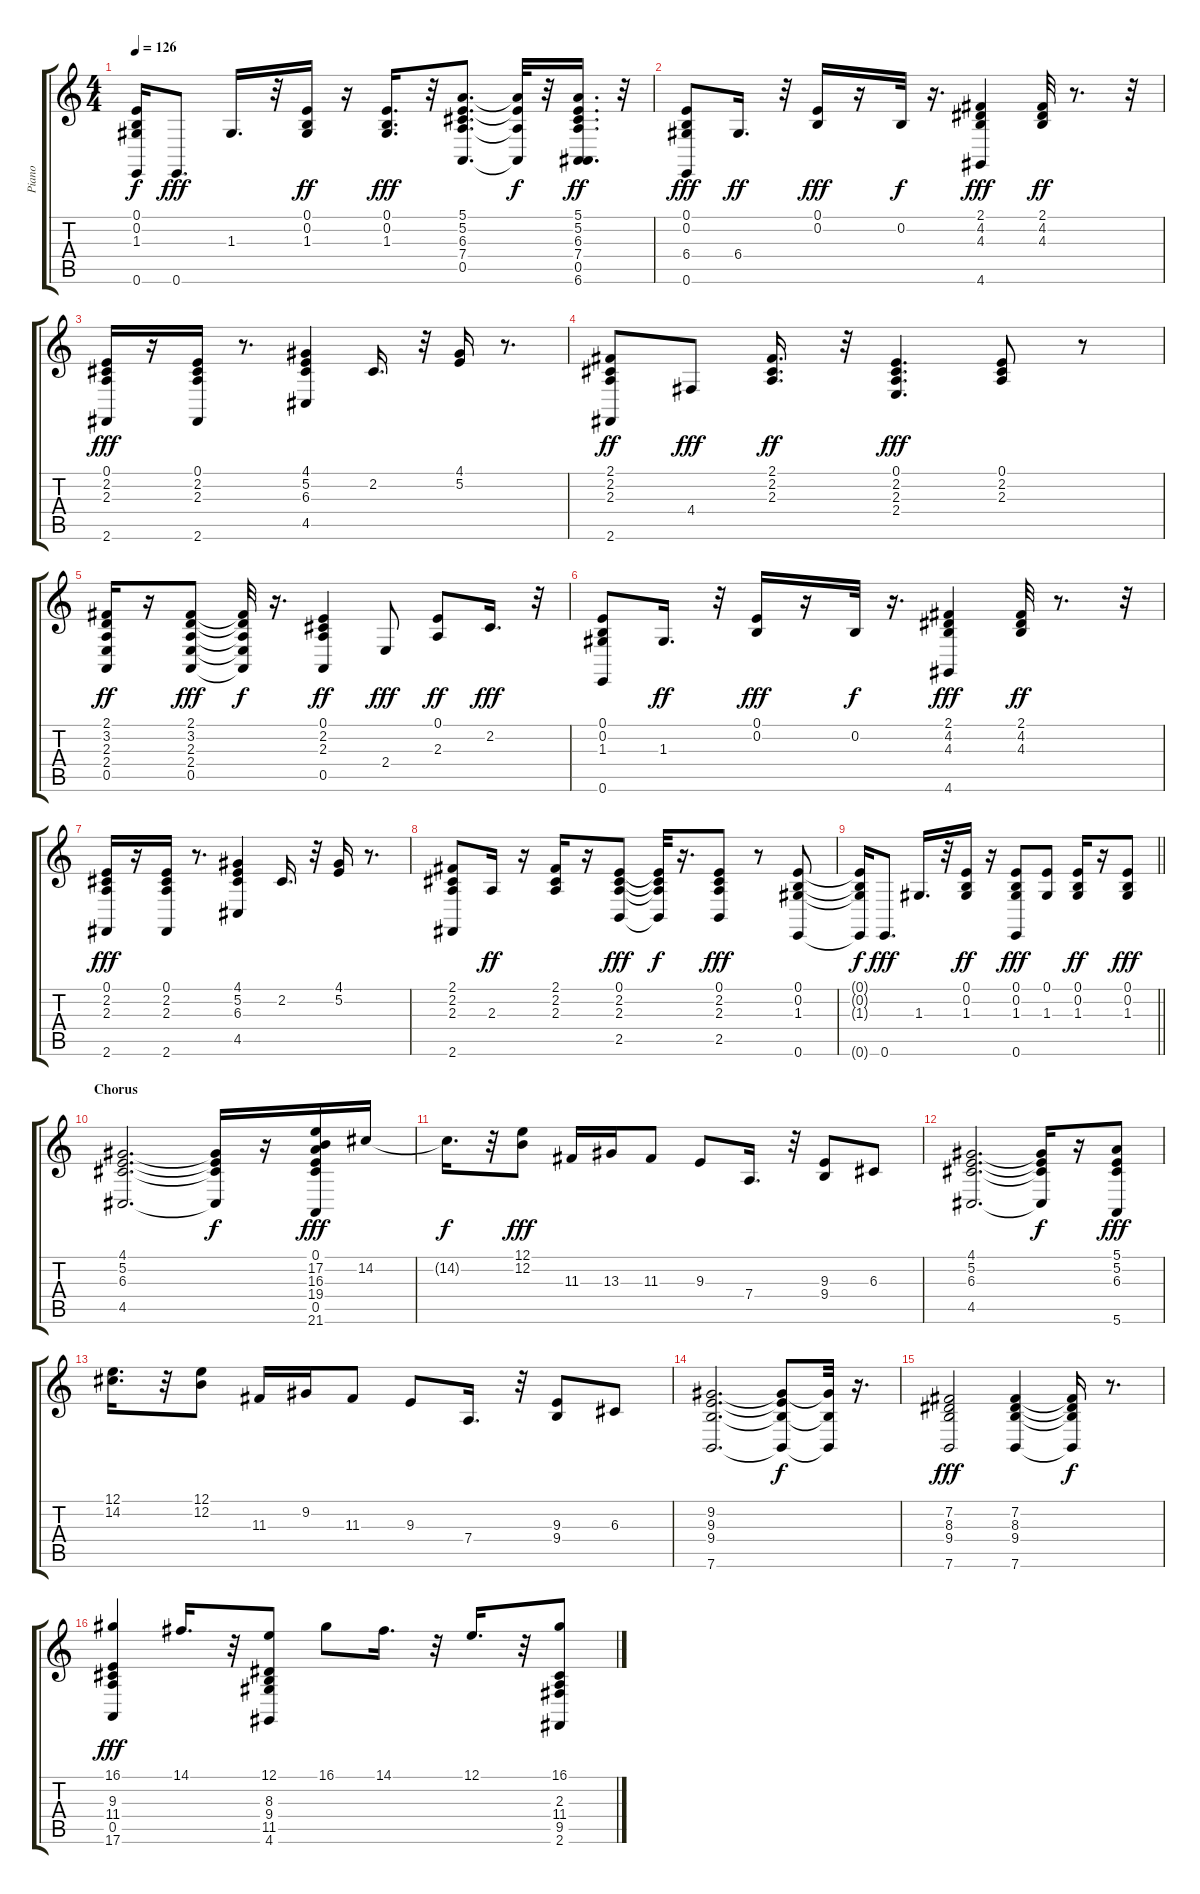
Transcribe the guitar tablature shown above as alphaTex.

\track ("Piano" "Piano") {instrument brightacousticpiano}
\staff {score tabs}
\tuning (E4 B3 G3 D3 A2 E2) {hide}
\ts (4 4)
\tempo 126
\clef g2
\ks c
(0.1{t} 0.2{t} 1.3{t} 0.6{t}).16{dy f} 0.6.8{d dy fff} 1.3.16{d} r.32 (0.1 0.2 1.3).16{dy ff} r.16 (0.1 0.2 1.3).16{d dy fff} r.32 (5.1 5.2 6.3 7.4 0.5).8{d} (5.1{t} 5.2{t} 7.4{t} 0.5{t}).32{dy f} r.32 (5.1 5.2 6.3 7.4 0.5 6.6).16{d dy ff} r.32 |
(0.1 0.2 6.4 0.6).8{dy fff} 6.4.16{d dy ff} r.32 (0.1 0.2).16{dy fff} r.16 0.2.32{dy f} r.16{d} (2.1 4.2 4.3 4.6).4{dy fff} (2.1 4.2 4.3).32{dy ff} r.8{d} r.32 |
(0.1 2.2 2.3 2.6).16{dy fff} r.16 (0.1 2.2 2.3 2.6).16 r.8{d} (4.1 5.2 6.3 4.5).4 2.2.16{d} r.32 (4.1 5.2).16 r.8{d} |
(2.1 2.2 2.3 2.6).8{dy ff} 4.4.8{dy fff} (2.1 2.2 2.3).16{d dy ff} r.32 (0.1 2.2 2.3 2.4).4{d dy fff} (0.1 2.2 2.3).8 r.8 |
(2.1 3.2 2.3 2.4 0.5).16{dy ff} r.16 (2.1 3.2 2.3 2.4 0.5).8{dy fff} (2.1{t} 3.2{t} 2.3{t} 2.4{t} 0.5{t}).32{dy f} r.16{d} (0.1 2.2 2.3 0.5).4{dy ff} 2.4.8{dy fff} (0.1 2.3).8{dy ff} 2.2.16{d dy fff} r.32 |
(0.1 0.2 1.3 0.6).8 1.3.16{d dy ff} r.32 (0.1 0.2).16{dy fff} r.16 0.2.32{dy f} r.16{d} (2.1 4.2 4.3 4.6).4{dy fff} (2.1 4.2 4.3).32{dy ff} r.8{d} r.32 |
(0.1 2.2 2.3 2.6).16{dy fff} r.16 (0.1 2.2 2.3 2.6).16 r.8{d} (4.1 5.2 6.3 4.5).4 2.2.16{d} r.32 (4.1 5.2).16 r.8{d} |
(2.1 2.2 2.3 2.6).8 2.3.16{dy ff} r.16 (2.1 2.2 2.3).16 r.16 (0.1 2.2 2.3 2.5).8{dy fff} (0.1{t} 2.2{t} 2.3{t} 2.5{t}).32{dy f} r.16{d} (0.1 2.2 2.3 2.5).8{dy fff} r.8 (0.1 0.2 1.3 0.6).8 |
\barLineRight lightlight
(0.1{t} 0.2{t} 1.3{t} 0.6{t}).16{dy f} 0.6.8{d dy fff} 1.3.16{d} r.32 (0.1 0.2 1.3).16{dy ff} r.16 (0.1 0.2 1.3 0.6).8{dy fff} (0.1 1.3).8 (0.1 0.2 1.3).16{dy ff} r.16 (0.1 0.2 1.3).8{dy fff} |
\section ("" "Chorus")
(4.1 5.2 6.3 4.5).2{d} (4.1{t} 5.2{t} 6.3{t} 4.5{t}).16{dy f} r.16 (0.1 17.2 16.3 19.4 0.5 21.6).16{dy fff} 14.2.16 |
14.2{t}.16{d dy f} r.32 (12.1 12.2).8{dy fff} 11.3.16 13.3.16 11.3.8 9.3.8 7.4.16{d} r.32 (9.3 9.4).8 6.3.8 |
(4.1 5.2 6.3 4.5).2{d} (4.1{t} 5.2{t} 6.3{t} 4.5{t}).16{dy f} r.16 (5.1 5.2 6.3 5.6).8{dy fff} |
(12.1 14.2).16{d} r.32 (12.1 12.2).8 11.3.16 9.2.16 11.3.8 9.3.8 7.4.16{d} r.32 (9.3 9.4).8 6.3.8 |
(9.2 9.3 9.4 7.6).2{d} (9.2{t} 9.3{t} 9.4{t} 7.6{t}).8{dy f} (9.2{t} 9.4{t} 7.6{t}).32 r.16{d} |
(7.2 8.3 9.4 7.6).2{dy fff} (7.2 8.3 9.4 7.6).4 (7.2{t} 8.3{t} 9.4{t} 7.6{t}).16{dy f} r.8{d} |
(16.1 9.3 11.4 0.5 17.6).4{dy fff} 14.1.16{d} r.32 (12.1 8.3 9.4 11.5 4.6).8 16.1.8 14.1.16{d} r.32 12.1.16{d} r.32 (16.1 2.3 11.4 9.5 2.6).8
